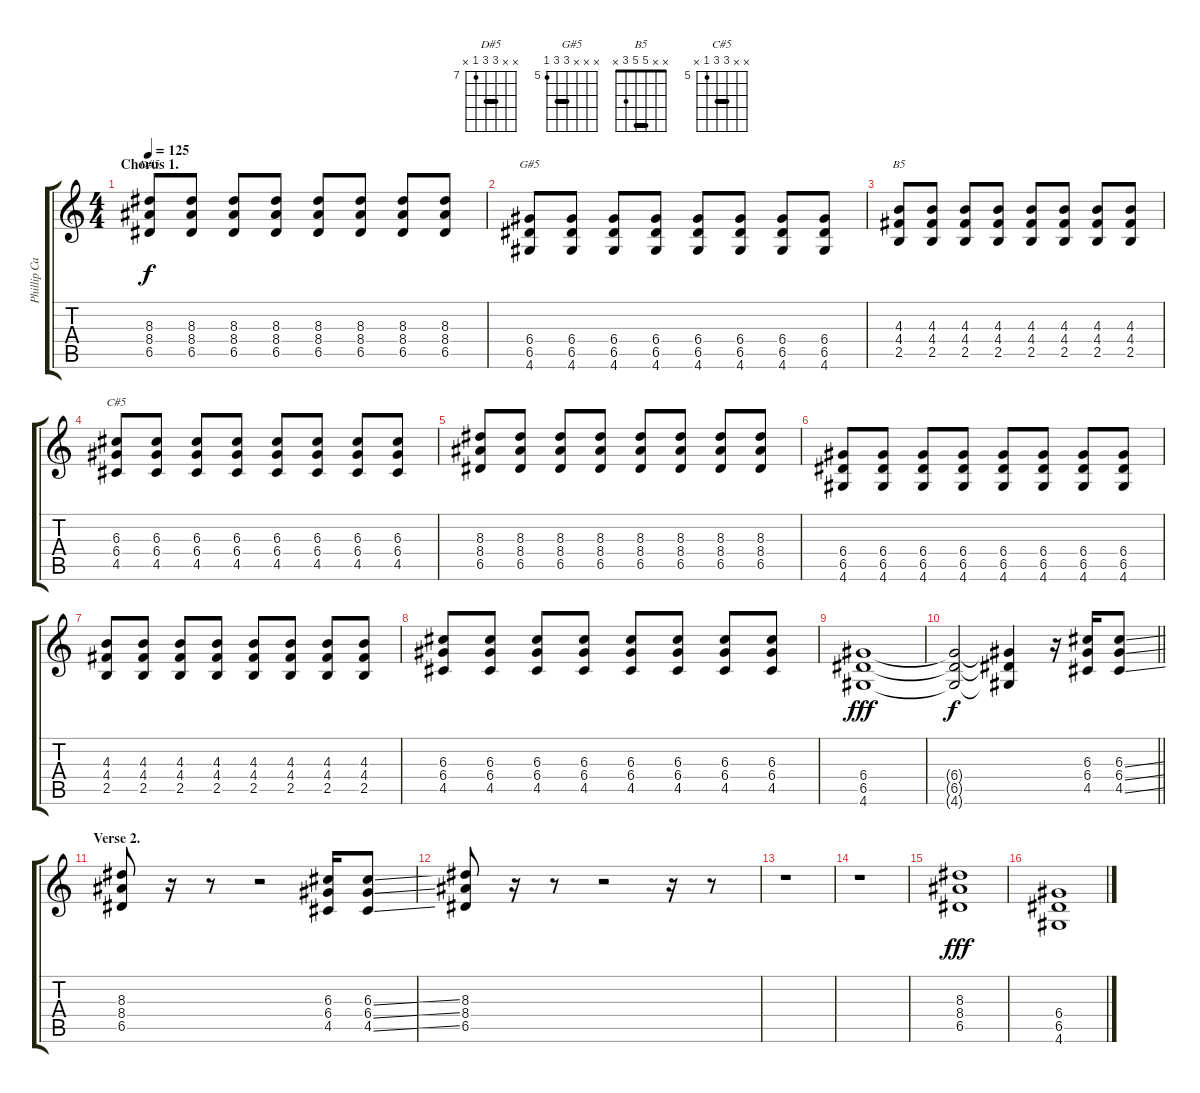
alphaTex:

\track ("Phillip Campbell (lead)" "Phillip Ca") {instrument overdrivenguitar}
\staff {score tabs}
\tuning (E4 B3 G3 D3 A2 E2) {hide}
\chord ("D#5" x x 9 9 7 x) {firstfret 7 barre 9}
\chord ("G#5" x x x 7 7 5) {firstfret 5 barre 7}
\chord ("B5" x x 5 5 3 x) {barre 5}
\chord ("C#5" x x 7 7 5 x) {firstfret 5 barre 7}
\ts (4 4)
\section ("" "Chorus 1.")
\tempo 125
\clef g2
\ks c
(8.3 8.4 6.5).8{ch "D#5" dy f} (8.3 8.4 6.5).8 (8.3 8.4 6.5).8 (8.3 8.4 6.5).8 (8.3 8.4 6.5).8 (8.3 8.4 6.5).8 (8.3 8.4 6.5).8 (8.3 8.4 6.5).8 |
(6.4 6.5 4.6).8{ch "G#5"} (6.4 6.5 4.6).8 (6.4 6.5 4.6).8 (6.4 6.5 4.6).8 (6.4 6.5 4.6).8 (6.4 6.5 4.6).8 (6.4 6.5 4.6).8 (6.4 6.5 4.6).8 |
(4.3 4.4 2.5).8{ch "B5"} (4.3 4.4 2.5).8 (4.3 4.4 2.5).8 (4.3 4.4 2.5).8 (4.3 4.4 2.5).8 (4.3 4.4 2.5).8 (4.3 4.4 2.5).8 (4.3 4.4 2.5).8 |
(6.3 6.4 4.5).8{ch "C#5"} (6.3 6.4 4.5).8 (6.3 6.4 4.5).8 (6.3 6.4 4.5).8 (6.3 6.4 4.5).8 (6.3 6.4 4.5).8 (6.3 6.4 4.5).8 (6.3 6.4 4.5).8 |
(8.3 8.4 6.5).8 (8.3 8.4 6.5).8 (8.3 8.4 6.5).8 (8.3 8.4 6.5).8 (8.3 8.4 6.5).8 (8.3 8.4 6.5).8 (8.3 8.4 6.5).8 (8.3 8.4 6.5).8 |
(6.4 6.5 4.6).8 (6.4 6.5 4.6).8 (6.4 6.5 4.6).8 (6.4 6.5 4.6).8 (6.4 6.5 4.6).8 (6.4 6.5 4.6).8 (6.4 6.5 4.6).8 (6.4 6.5 4.6).8 |
(4.3 4.4 2.5).8 (4.3 4.4 2.5).8 (4.3 4.4 2.5).8 (4.3 4.4 2.5).8 (4.3 4.4 2.5).8 (4.3 4.4 2.5).8 (4.3 4.4 2.5).8 (4.3 4.4 2.5).8 |
(6.3 6.4 4.5).8 (6.3 6.4 4.5).8 (6.3 6.4 4.5).8 (6.3 6.4 4.5).8 (6.3 6.4 4.5).8 (6.3 6.4 4.5).8 (6.3 6.4 4.5).8 (6.3 6.4 4.5).8 |
(6.4 6.5 4.6).1{dy fff} |
\barLineRight lightlight
(6.4{t} 6.5{t} 4.6{t}).2{dy f} (6.4{t} 6.5{t} 4.6{t}).4 r.16 (6.3 6.4 4.5).16 (6.3{ss} 6.4{ss} 4.5{ss}).8 |
\section ("" "Verse 2.")
(8.3 8.4 6.5).8 r.16 r.8 r.2 (6.3 6.4 4.5).16 (6.3{ss} 6.4{ss} 4.5{ss}).8 |
(8.3 8.4 6.5).8 r.16 r.8 r.2 r.16 r.8 |
r.1 |
r.1 |
(8.3 8.4 6.5).1{dy fff} |
(6.4 6.5 4.6).1
